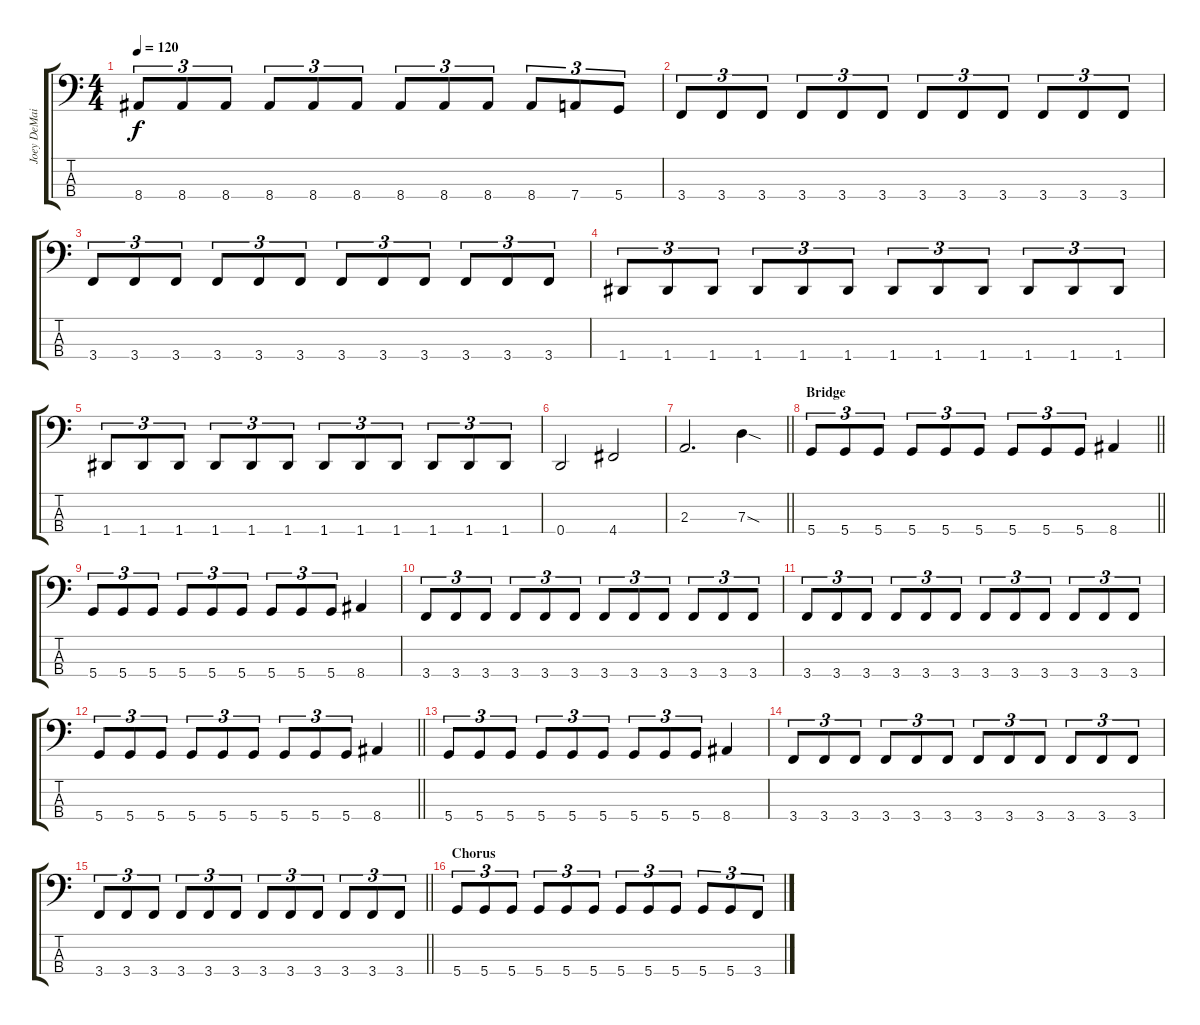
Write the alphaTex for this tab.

\track ("Joey DeMaio" "Joey DeMai") {instrument electricbasspick}
\staff {score tabs}
\tuning (F2 C2 G1 D1) {hide}
\ts (4 4)
\tempo 120
\clef f4
\ks c
8.4.8{tu (3 2) dy f} 8.4.8{tu (3 2)} 8.4.8{tu (3 2)} 8.4.8{tu (3 2)} 8.4.8{tu (3 2)} 8.4.8{tu (3 2)} 8.4.8{tu (3 2)} 8.4.8{tu (3 2)} 8.4.8{tu (3 2)} 8.4.8{tu (3 2)} 7.4.8{tu (3 2)} 5.4.8{tu (3 2)} |
3.4.8{tu (3 2)} 3.4.8{tu (3 2)} 3.4.8{tu (3 2)} 3.4.8{tu (3 2)} 3.4.8{tu (3 2)} 3.4.8{tu (3 2)} 3.4.8{tu (3 2)} 3.4.8{tu (3 2)} 3.4.8{tu (3 2)} 3.4.8{tu (3 2)} 3.4.8{tu (3 2)} 3.4.8{tu (3 2)} |
3.4.8{tu (3 2)} 3.4.8{tu (3 2)} 3.4.8{tu (3 2)} 3.4.8{tu (3 2)} 3.4.8{tu (3 2)} 3.4.8{tu (3 2)} 3.4.8{tu (3 2)} 3.4.8{tu (3 2)} 3.4.8{tu (3 2)} 3.4.8{tu (3 2)} 3.4.8{tu (3 2)} 3.4.8{tu (3 2)} |
1.4.8{tu (3 2)} 1.4.8{tu (3 2)} 1.4.8{tu (3 2)} 1.4.8{tu (3 2)} 1.4.8{tu (3 2)} 1.4.8{tu (3 2)} 1.4.8{tu (3 2)} 1.4.8{tu (3 2)} 1.4.8{tu (3 2)} 1.4.8{tu (3 2)} 1.4.8{tu (3 2)} 1.4.8{tu (3 2)} |
1.4.8{tu (3 2)} 1.4.8{tu (3 2)} 1.4.8{tu (3 2)} 1.4.8{tu (3 2)} 1.4.8{tu (3 2)} 1.4.8{tu (3 2)} 1.4.8{tu (3 2)} 1.4.8{tu (3 2)} 1.4.8{tu (3 2)} 1.4.8{tu (3 2)} 1.4.8{tu (3 2)} 1.4.8{tu (3 2)} |
0.4.2 4.4.2 |
\barLineRight lightlight
2.3.2{d} 7.3{sod}.4 |
\section ("" "Bridge")
\barLineRight lightlight
5.4.8{tu (3 2)} 5.4.8{tu (3 2)} 5.4.8{tu (3 2)} 5.4.8{tu (3 2)} 5.4.8{tu (3 2)} 5.4.8{tu (3 2)} 5.4.8{tu (3 2)} 5.4.8{tu (3 2)} 5.4.8{tu (3 2)} 8.4.4 |
5.4.8{tu (3 2)} 5.4.8{tu (3 2)} 5.4.8{tu (3 2)} 5.4.8{tu (3 2)} 5.4.8{tu (3 2)} 5.4.8{tu (3 2)} 5.4.8{tu (3 2)} 5.4.8{tu (3 2)} 5.4.8{tu (3 2)} 8.4.4 |
3.4.8{tu (3 2)} 3.4.8{tu (3 2)} 3.4.8{tu (3 2)} 3.4.8{tu (3 2)} 3.4.8{tu (3 2)} 3.4.8{tu (3 2)} 3.4.8{tu (3 2)} 3.4.8{tu (3 2)} 3.4.8{tu (3 2)} 3.4.8{tu (3 2)} 3.4.8{tu (3 2)} 3.4.8{tu (3 2)} |
3.4.8{tu (3 2)} 3.4.8{tu (3 2)} 3.4.8{tu (3 2)} 3.4.8{tu (3 2)} 3.4.8{tu (3 2)} 3.4.8{tu (3 2)} 3.4.8{tu (3 2)} 3.4.8{tu (3 2)} 3.4.8{tu (3 2)} 3.4.8{tu (3 2)} 3.4.8{tu (3 2)} 3.4.8{tu (3 2)} |
\barLineRight lightlight
5.4.8{tu (3 2)} 5.4.8{tu (3 2)} 5.4.8{tu (3 2)} 5.4.8{tu (3 2)} 5.4.8{tu (3 2)} 5.4.8{tu (3 2)} 5.4.8{tu (3 2)} 5.4.8{tu (3 2)} 5.4.8{tu (3 2)} 8.4.4 |
5.4.8{tu (3 2)} 5.4.8{tu (3 2)} 5.4.8{tu (3 2)} 5.4.8{tu (3 2)} 5.4.8{tu (3 2)} 5.4.8{tu (3 2)} 5.4.8{tu (3 2)} 5.4.8{tu (3 2)} 5.4.8{tu (3 2)} 8.4.4 |
3.4.8{tu (3 2)} 3.4.8{tu (3 2)} 3.4.8{tu (3 2)} 3.4.8{tu (3 2)} 3.4.8{tu (3 2)} 3.4.8{tu (3 2)} 3.4.8{tu (3 2)} 3.4.8{tu (3 2)} 3.4.8{tu (3 2)} 3.4.8{tu (3 2)} 3.4.8{tu (3 2)} 3.4.8{tu (3 2)} |
\barLineRight lightlight
3.4.8{tu (3 2)} 3.4.8{tu (3 2)} 3.4.8{tu (3 2)} 3.4.8{tu (3 2)} 3.4.8{tu (3 2)} 3.4.8{tu (3 2)} 3.4.8{tu (3 2)} 3.4.8{tu (3 2)} 3.4.8{tu (3 2)} 3.4.8{tu (3 2)} 3.4.8{tu (3 2)} 3.4.8{tu (3 2)} |
\section ("" "Chorus")
5.4.8{tu (3 2)} 5.4.8{tu (3 2)} 5.4.8{tu (3 2)} 5.4.8{tu (3 2)} 5.4.8{tu (3 2)} 5.4.8{tu (3 2)} 5.4.8{tu (3 2)} 5.4.8{tu (3 2)} 5.4.8{tu (3 2)} 5.4.8{tu (3 2)} 5.4.8{tu (3 2)} 3.4.8{tu (3 2)}
